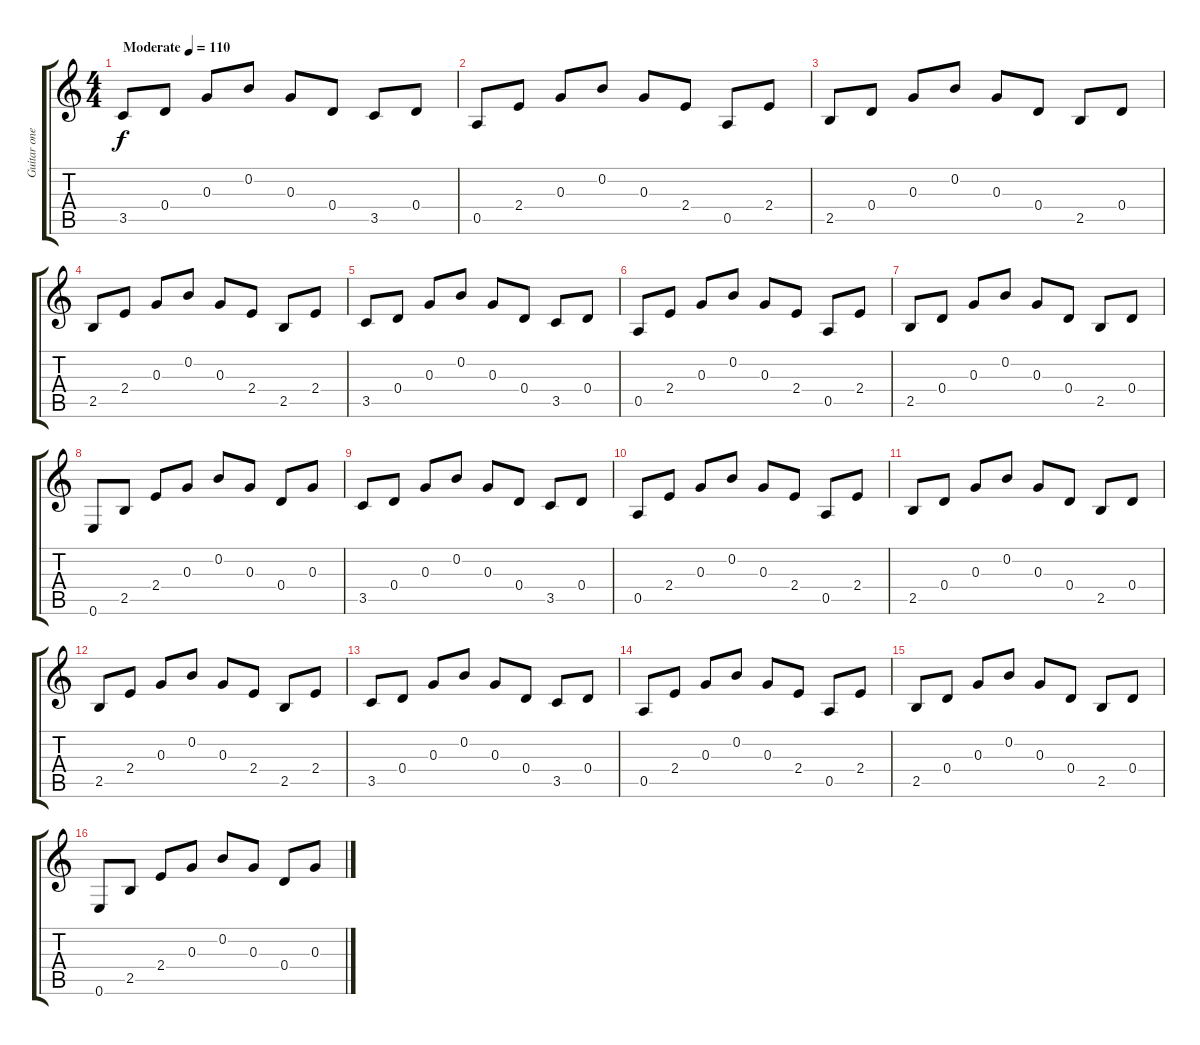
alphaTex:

\track ("Guitar one" "Guitar one") {instrument acousticguitarnylon}
\staff {score tabs}
\tuning (E4 B3 G3 D3 A2 E2) {hide}
\ts (4 4)
\tempo (110 "Moderate")
\clef g2
\ks c
3.5.8{dy f instrument acousticguitarnylon} 0.4.8 0.3.8 0.2.8 0.3.8 0.4.8 3.5.8 0.4.8 |
0.5.8 2.4.8 0.3.8 0.2.8 0.3.8 2.4.8 0.5.8 2.4.8 |
2.5.8 0.4.8 0.3.8 0.2.8 0.3.8 0.4.8 2.5.8 0.4.8 |
2.5.8 2.4.8 0.3.8 0.2.8 0.3.8 2.4.8 2.5.8 2.4.8 |
3.5.8 0.4.8 0.3.8 0.2.8 0.3.8 0.4.8 3.5.8 0.4.8 |
0.5.8 2.4.8 0.3.8 0.2.8 0.3.8 2.4.8 0.5.8 2.4.8 |
2.5.8 0.4.8 0.3.8 0.2.8 0.3.8 0.4.8 2.5.8 0.4.8 |
0.6.8 2.5.8 2.4.8 0.3.8 0.2.8 0.3.8 0.4.8 0.3.8 |
3.5.8 0.4.8 0.3.8 0.2.8 0.3.8 0.4.8 3.5.8 0.4.8 |
0.5.8 2.4.8 0.3.8 0.2.8 0.3.8 2.4.8 0.5.8 2.4.8 |
2.5.8 0.4.8 0.3.8 0.2.8 0.3.8 0.4.8 2.5.8 0.4.8 |
2.5.8 2.4.8 0.3.8 0.2.8 0.3.8 2.4.8 2.5.8 2.4.8 |
3.5.8 0.4.8 0.3.8 0.2.8 0.3.8 0.4.8 3.5.8 0.4.8 |
0.5.8 2.4.8 0.3.8 0.2.8 0.3.8 2.4.8 0.5.8 2.4.8 |
2.5.8 0.4.8 0.3.8 0.2.8 0.3.8 0.4.8 2.5.8 0.4.8 |
0.6.8 2.5.8 2.4.8 0.3.8 0.2.8 0.3.8 0.4.8 0.3.8
